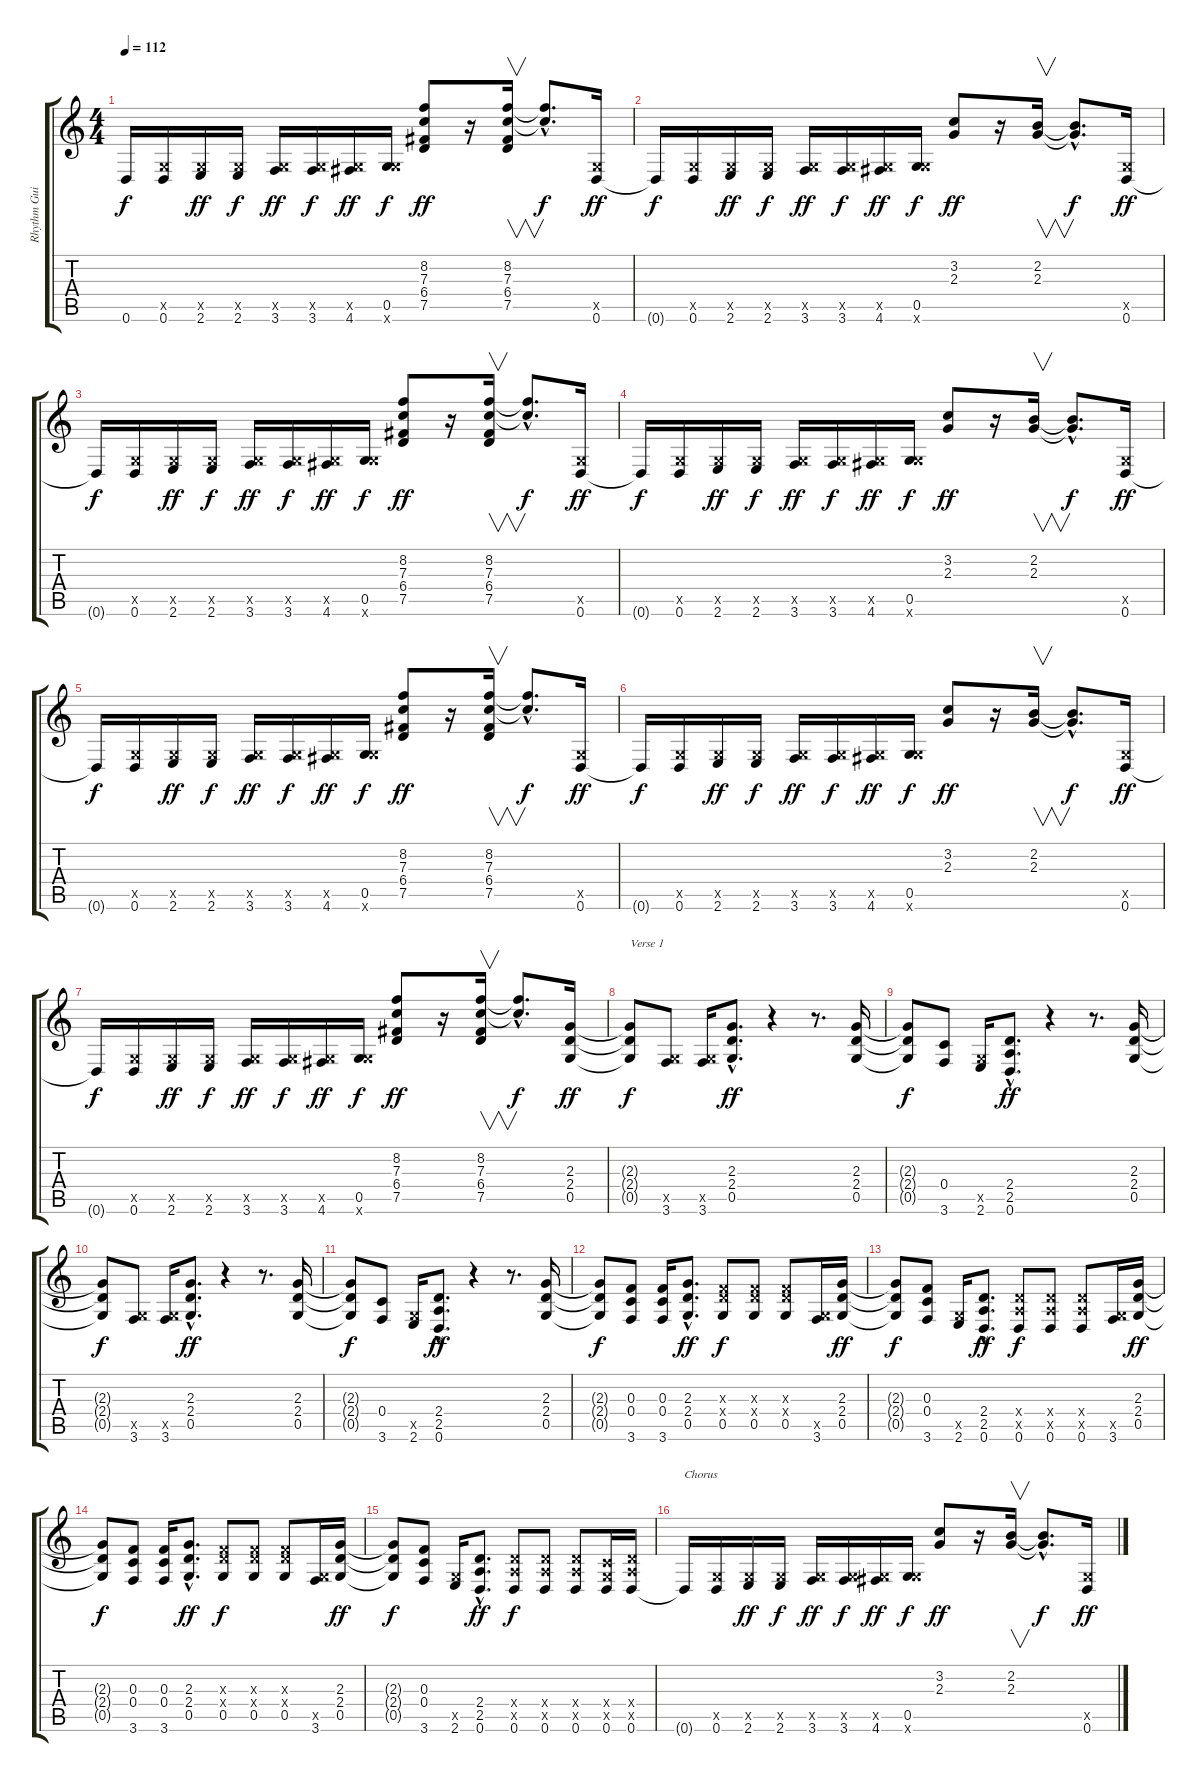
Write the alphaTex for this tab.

\track ("Rhythm Guitar 1" "Rhythm Gui") {instrument distortionguitar}
\staff {score tabs}
\tuning (D4 A3 F3 C3 G2 D2) {hide}
\ts (4 4)
\tempo 112
\clef g2
\ks c
0.6{t}.16{dy f} (0.5{x} 0.6).16 (0.5{x} 2.6).16{dy ff} (0.5{x} 2.6).16{dy f} (0.5{x} 3.6).16{dy ff} (0.5{x} 3.6).16{dy f} (0.5{x} 4.6).16{dy ff} (0.5 5.6{x}).16{dy f} (8.2 7.3 6.4 7.5).8{dy ff} r.16 (8.2 7.3 6.4 7.5).16{v} (8.2{hac t} 7.3{hac t}).8{d dy f} (0.5{x} 0.6).16{dy ff} |
0.6{t}.16{dy f} (0.5{x} 0.6).16 (0.5{x} 2.6).16{dy ff} (0.5{x} 2.6).16{dy f} (0.5{x} 3.6).16{dy ff} (0.5{x} 3.6).16{dy f} (0.5{x} 4.6).16{dy ff} (0.5 5.6{x}).16{dy f} (3.2 2.3).8{dy ff} r.16 (2.2 2.3).16{v} (2.2{hac t} 2.3{hac t}).8{d dy f} (0.5{x} 0.6).16{dy ff} |
0.6{t}.16{dy f} (0.5{x} 0.6).16 (0.5{x} 2.6).16{dy ff} (0.5{x} 2.6).16{dy f} (0.5{x} 3.6).16{dy ff} (0.5{x} 3.6).16{dy f} (0.5{x} 4.6).16{dy ff} (0.5 5.6{x}).16{dy f} (8.2 7.3 6.4 7.5).8{dy ff} r.16 (8.2 7.3 6.4 7.5).16{v} (8.2{hac t} 7.3{hac t}).8{d dy f} (0.5{x} 0.6).16{dy ff} |
0.6{t}.16{dy f} (0.5{x} 0.6).16 (0.5{x} 2.6).16{dy ff} (0.5{x} 2.6).16{dy f} (0.5{x} 3.6).16{dy ff} (0.5{x} 3.6).16{dy f} (0.5{x} 4.6).16{dy ff} (0.5 5.6{x}).16{dy f} (3.2 2.3).8{dy ff} r.16 (2.2 2.3).16{v} (2.2{hac t} 2.3{hac t}).8{d dy f} (0.5{x} 0.6).16{dy ff} |
0.6{t}.16{dy f} (0.5{x} 0.6).16 (0.5{x} 2.6).16{dy ff} (0.5{x} 2.6).16{dy f} (0.5{x} 3.6).16{dy ff} (0.5{x} 3.6).16{dy f} (0.5{x} 4.6).16{dy ff} (0.5 5.6{x}).16{dy f} (8.2 7.3 6.4 7.5).8{dy ff} r.16 (8.2 7.3 6.4 7.5).16{v} (8.2{hac t} 7.3{hac t}).8{d dy f} (0.5{x} 0.6).16{dy ff} |
0.6{t}.16{dy f} (0.5{x} 0.6).16 (0.5{x} 2.6).16{dy ff} (0.5{x} 2.6).16{dy f} (0.5{x} 3.6).16{dy ff} (0.5{x} 3.6).16{dy f} (0.5{x} 4.6).16{dy ff} (0.5 5.6{x}).16{dy f} (3.2 2.3).8{dy ff} r.16 (2.2 2.3).16{v} (2.2{hac t} 2.3{hac t}).8{d dy f} (0.5{x} 0.6).16{dy ff} |
0.6{t}.16{dy f} (0.5{x} 0.6).16 (0.5{x} 2.6).16{dy ff} (0.5{x} 2.6).16{dy f} (0.5{x} 3.6).16{dy ff} (0.5{x} 3.6).16{dy f} (0.5{x} 4.6).16{dy ff} (0.5 5.6{x}).16{dy f} (8.2 7.3 6.4 7.5).8{dy ff} r.16 (8.2 7.3 6.4 7.5).16{v} (8.2{hac t} 7.3{hac t}).8{d dy f} (2.3 2.4 0.5).16{dy ff} |
(2.3{t} 2.4{t} 0.5{t}).8{txt "Verse 1" dy f} (0.5{x} 3.6).8 (0.5{x} 3.6).16 (2.3{hac} 2.4{hac} 0.5{hac}).8{d dy ff} r.4 r.8{d} (2.3 2.4 0.5).16 |
(2.3{t} 2.4{t} 0.5{t}).8{dy f} (0.4 3.6).8 (0.5{x} 2.6).16 (2.4{hac} 2.5{hac} 0.6{hac}).8{d dy ff} r.4 r.8{d} (2.3 2.4 0.5).16 |
(2.3{t} 2.4{t} 0.5{t}).8{dy f} (0.5{x} 3.6).8 (0.5{x} 3.6).16 (2.3{hac} 2.4{hac} 0.5{hac}).8{d dy ff} r.4 r.8{d} (2.3 2.4 0.5).16 |
(2.3{t} 2.4{t} 0.5{t}).8{dy f} (0.4 3.6).8 (0.5{x} 2.6).16 (2.4{hac} 2.5{hac} 0.6{hac}).8{d dy ff} r.4 r.8{d} (2.3 2.4 0.5).16 |
(2.3{t} 2.4{t} 0.5{t}).8{dy f} (0.3 0.4 3.6).8 (0.3 0.4 3.6).16 (2.3{hac} 2.4{hac} 0.5{hac}).8{d dy ff} (0.3{x} 2.4{x} 0.5).8{dy f} (0.3{x} 2.4{x} 0.5).8 (0.3{x} 2.4{x} 0.5).8 (0.5{x} 3.6).16 (2.3 2.4 0.5).16{dy ff} |
(2.3{t} 2.4{t} 0.5{t}).8{dy f} (0.3 0.4 3.6).8 (0.5{x} 2.6).16 (2.4{hac} 2.5{hac} 0.6{hac}).8{d dy ff} (2.4{x} 2.5{x} 0.6).8{dy f} (2.4{x} 2.5{x} 0.6).8 (2.4{x} 2.5{x} 0.6).8 (0.5{x} 3.6).16 (2.3 2.4 0.5).16{dy ff} |
(2.3{t} 2.4{t} 0.5{t}).8{dy f} (0.3 0.4 3.6).8 (0.3 0.4 3.6).16 (2.3{hac} 2.4{hac} 0.5{hac}).8{d dy ff} (0.3{x} 2.4{x} 0.5).8{dy f} (0.3{x} 2.4{x} 0.5).8 (0.3{x} 2.4{x} 0.5).8 (0.5{x} 3.6).16 (2.3 2.4 0.5).16{dy ff} |
(2.3{t} 2.4{t} 0.5{t}).8{dy f} (0.3 0.4 3.6).8 (0.5{x} 2.6).16 (2.4{hac} 2.5{hac} 0.6{hac}).8{d dy ff} (2.4{x} 2.5{x} 0.6).8{dy f} (2.4{x} 2.5{x} 0.6).8 (2.4{x} 2.5{x} 0.6).8 (0.4{x} 0.5{x} 0.6).16 (2.4{x} 2.5{x} 0.6).16 |
0.6{t}.16{txt "Chorus"} (0.5{x} 0.6).16 (0.5{x} 2.6).16{dy ff} (0.5{x} 2.6).16{dy f} (0.5{x} 3.6).16{dy ff} (0.5{x} 3.6).16{dy f} (0.5{x} 4.6).16{dy ff} (0.5 5.6{x}).16{dy f} (3.2 2.3).8{dy ff} r.16 (2.2 2.3).16{v} (2.2{hac t} 2.3{hac t}).8{d dy f} (0.5{x} 0.6).16{dy ff}
